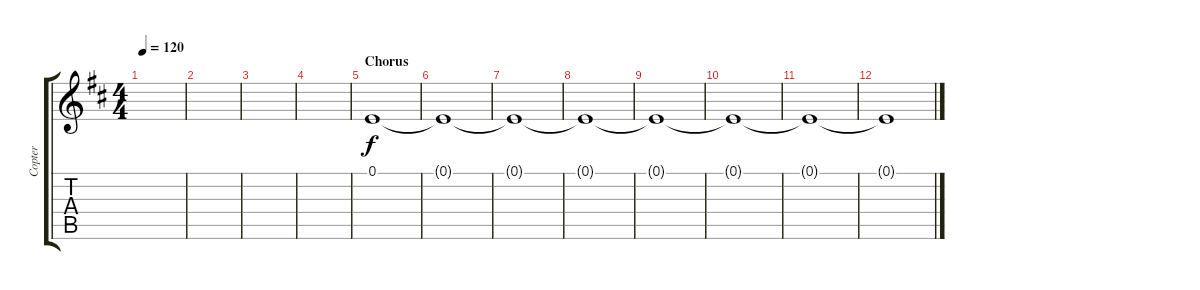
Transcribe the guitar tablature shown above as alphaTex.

\track ("Copter" "Copter") {instrument helicopter}
\staff {score tabs}
\tuning (E4 B3 G3 D3 A2 E2) {hide}
\ts (4 4)
\tempo 120
\clef g2
\ks d
|
|
|
|
\section ("" "Chorus")
0.1.1 |
0.1{t}.1 |
0.1{t}.1 |
0.1{t}.1 |
0.1{t}.1 |
0.1{t}.1 |
0.1{t}.1 |
0.1{t}.1
